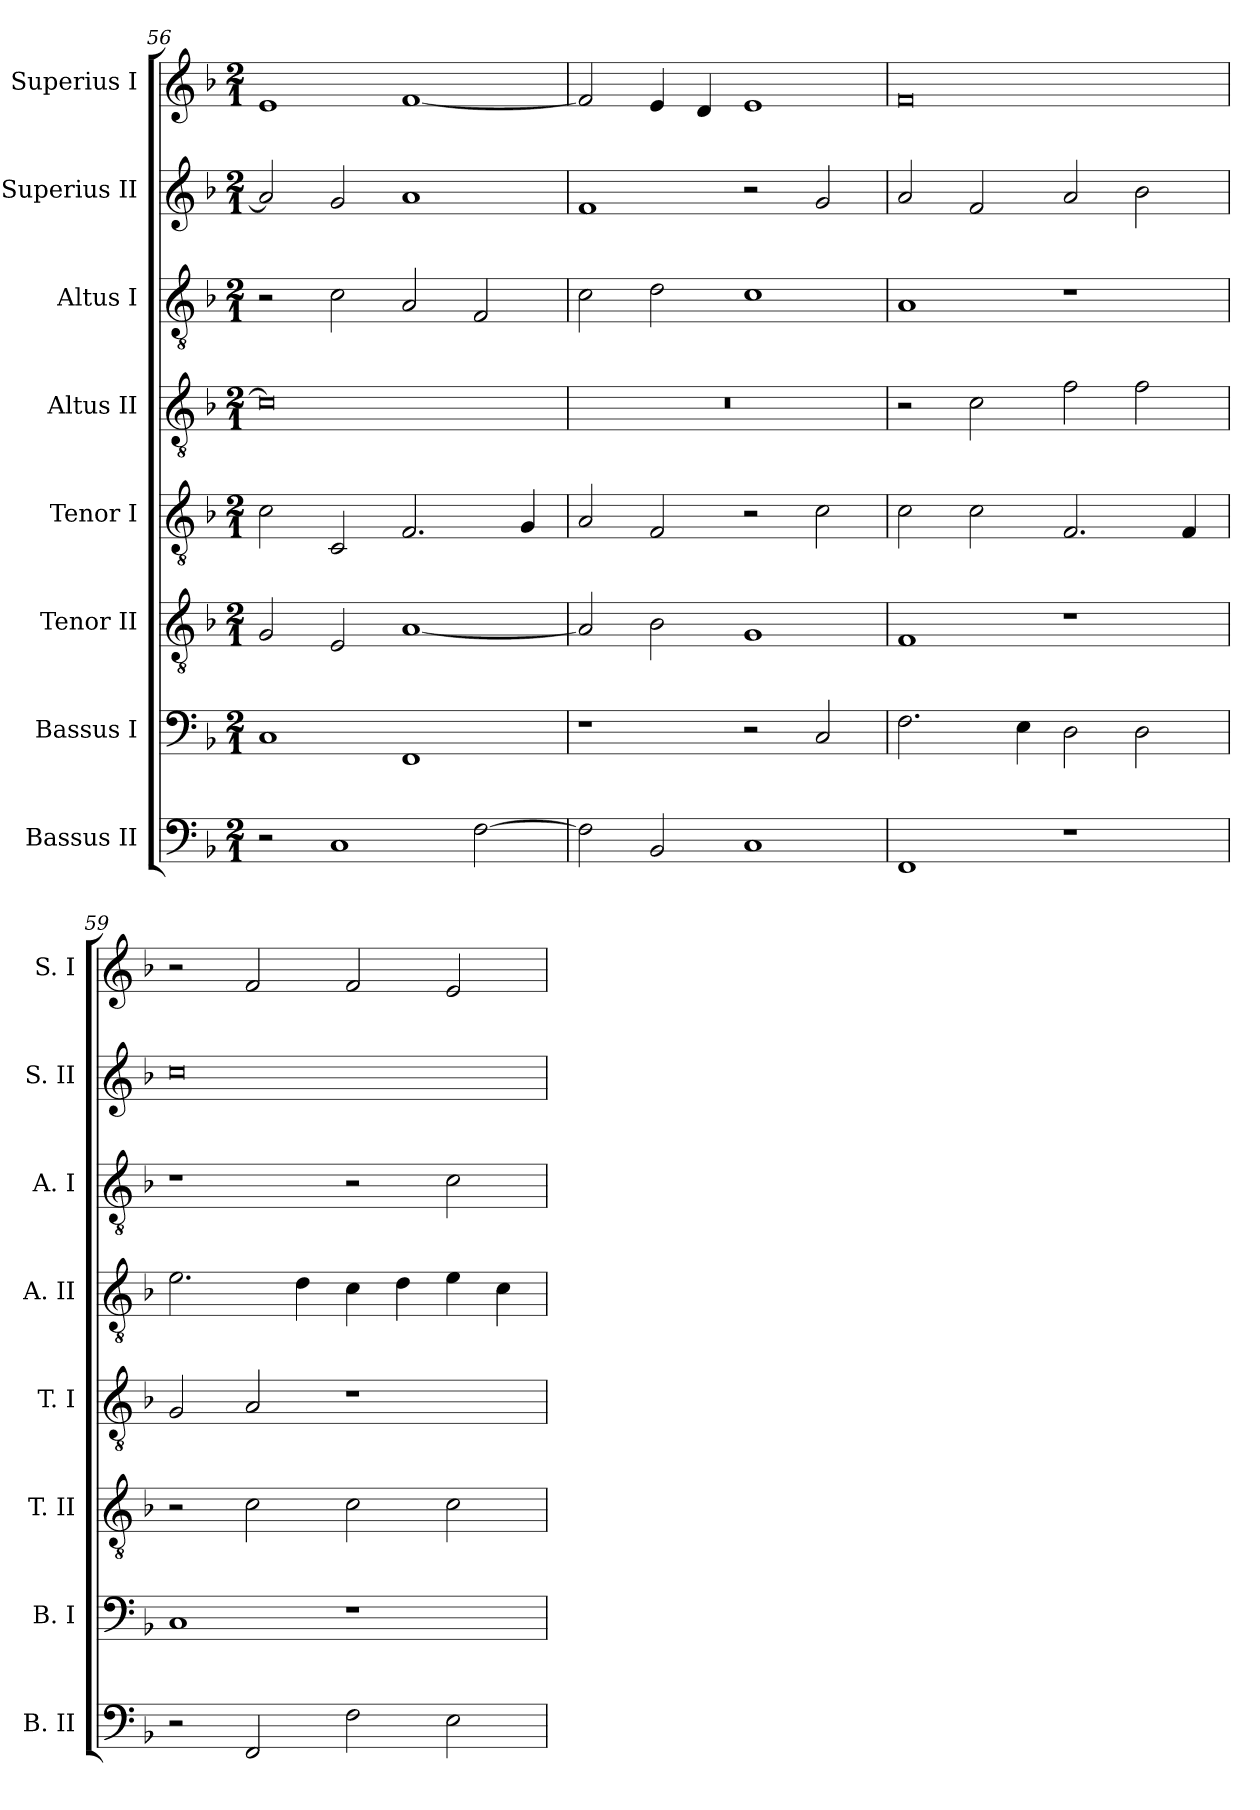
**kern	**kern	**kern	**kern	**kern	**kern	**kern	**kern
*part8	*part7	*part6	*part5	*part4	*part3	*part2	*part1
*staff8	*staff7	*staff6	*staff5	*staff4	*staff3	*staff2	*staff1
*I"Bassus II	*I"Bassus I	*I"Tenor II	*I"Tenor I	*I"Altus II	*I"Altus I	*I"Superius II	*I"Superius I
*I'B. II	*I'B. I	*I'T. II	*I'T. I	*I'A. II	*I'A. I	*I'S. II	*I'S. I
*clefF4	*clefF4	*clefGv2	*clefGv2	*clefGv2	*clefGv2	*clefG2	*clefG2
*k[b-]	*k[b-]	*k[b-]	*k[b-]	*k[b-]	*k[b-]	*k[b-]	*k[b-]
*F:	*F:	*F:	*F:	*F:	*F:	*F:	*F:
*M2/1	*M2/1	*M2/1	*M2/1	*M2/1	*M2/1	*M2/1	*M2/1
=56	=56	=56	=56	=56	=56	=56	=56
2r	1C	2G	2c	0c]	2r	2a]	1e
1C	.	2E	2C	.	2c	2g	.
.	1FF	[1A	2.F	.	2A	1a	[1f
[2F	.	.	.	.	2F	.	.
.	.	.	4G	.	.	.	.
=57	=57	=57	=57	=57	=57	=57	=57
2F]	1r	2A]	2A	0r	2c	1f	2f]
2BB-	.	2B-	2F	.	2d	.	4e
.	.	.	.	.	.	.	4d
1C	2r	1G	2r	.	1c	2r	1e
.	2C	.	2c	.	.	2g	.
=58	=58	=58	=58	=58	=58	=58	=58
1FF	2.F	1F	2c	2r	1A	2a	0f
.	.	.	2c	2c	.	2f	.
.	4E	.	.	.	.	.	.
1r	2D	1r	2.F	2f	1r	2a	.
.	2D	.	.	2f	.	2b-	.
.	.	.	4F	.	.	.	.
=59	=59	=59	=59	=59	=59	=59	=59
2r	1C	2r	2G	2.e	1r	0cc	2r
2FF	.	2c	2A	.	.	.	2f
.	.	.	.	4d	.	.	.
2F	1r	2c	1r	4c	2r	.	2f
.	.	.	.	4d	.	.	.
2E	.	2c	.	4e	2c	.	2e
.	.	.	.	4c	.	.	.
=	=	=	=	=	=	=	=
*-	*-	*-	*-	*-	*-	*-	*-
